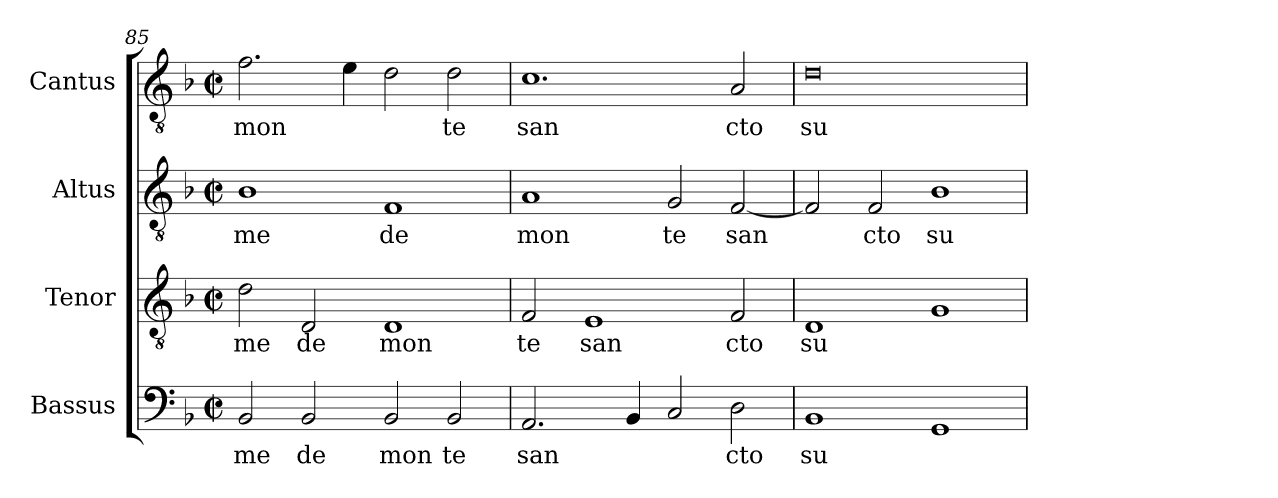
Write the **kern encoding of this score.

**kern	**text	**kern	**text	**kern	**text	**kern	**text
*part4	*part4	*part3	*part3	*part2	*part2	*part1	*part1
*staff4	*staff4	*staff3	*staff3	*staff2	*staff2	*staff1	*staff1
*I"Bassus	*	*I"Tenor	*	*I"Altus	*	*I"Cantus	*
*clefF4	*	*clefGv2	*	*clefGv2	*	*clefGv2	*
*k[b-]	*	*k[b-]	*	*k[b-]	*	*k[b-]	*
*F:	*	*F:	*	*F:	*	*F:	*
*M2/2	*	*M2/2	*	*M2/2	*	*M2/2	*
*met(c|)	*	*met(c|)	*	*met(c|)	*	*met(c|)	*
=85	=85	=85	=85	=85	=85	=85	=85
!	!LO:LY:b:cj	!	!LO:LY:b:cj	!	!LO:LY:b:cj	!	!LO:LY:b:cj
2BB-/	me	2d\	me	1B-	me	2.f\	mon
!	!LO:LY:b:cj	!	!LO:LY:b:cj	!	!	!	!
2BB-/	de	2D/	de	.	.	.	.
!	!	!	!	!	!	!	!LO:LY:b:cj
.	.	.	.	.	.	4e\	.
!	!LO:LY:b:cj	!	!LO:LY:b:cj	!	!LO:LY:b:cj	!	!LO:LY:b:cj
2BB-/	mon	1D	mon	1F	de	2d\	.
!	!LO:LY:b:cj	!	!	!	!	!	!LO:LY:b:cj
2BB-/	te	.	.	.	.	2d\	te
=86	=86	=86	=86	=86	=86	=86	=86
!	!LO:LY:b:cj	!	!LO:LY:b:cj	!	!LO:LY:b:cj	!	!LO:LY:b:cj
2.AA/	san	2F/	te	1A	mon	1.c	san
!	!	!	!LO:LY:b:cj	!	!	!	!
.	.	1E	san	.	.	.	.
!	!LO:LY:b:cj	!	!	!	!	!	!
4BB-/	.	.	.	.	.	.	.
!	!LO:LY:b:cj	!	!	!	!LO:LY:b:cj	!	!
2C/	.	.	.	2G/	te	.	.
!	!LO:LY:b:cj	!	!LO:LY:b:cj	!	!LO:LY:b:cj	!	!LO:LY:b:cj
2D\	cto	2F/	cto	[<2F/	san	2A/	cto
=87	=87	=87	=87	=87	=87	=87	=87
!	!LO:LY:b:cj	!	!LO:LY:b:cj	!	!LO:LY:b:cj	!	!LO:LY:b:cj
1BB-	su	1D	su	2F/]	.	0d	su
!	!	!	!	!	!LO:LY:b:cj	!	!
.	.	.	.	2F/	cto	.	.
!	!LO:LY:b:cj	!	!LO:LY:b:cj	!	!LO:LY:b:cj	!	!
1GG	.	1G	.	1B-	su	.	.
=	=	=	=	=	=	=	=
*-	*-	*-	*-	*-	*-	*-	*-
